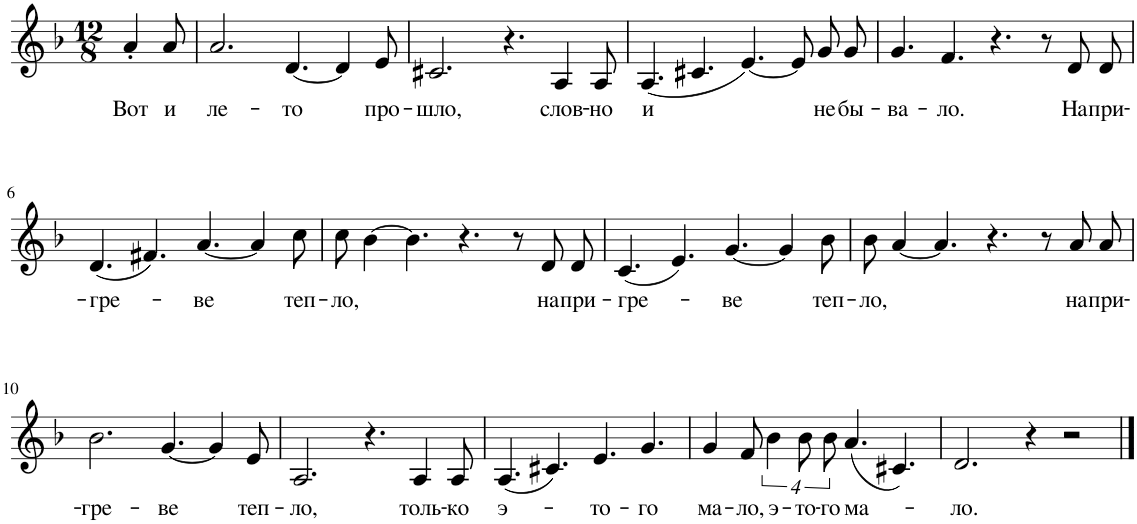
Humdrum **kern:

**kern	**text
*part1	*part1
*staff1	*staff1
*I"Piano	*
*I'Pno.	*
*clefG2	*
*k[b-]	*
*M12/8	*
=1	=1
!	!LO:LY:b
4a'/	Вот
!	!LO:LY:b
8a/	и
=2	=2
!	!LO:LY:b
2.a/	ле-
!	!LO:LY:b
[4.d/	-то
4d/]	.
!	!LO:LY:b
8e/	про-
=3	=3
!	!LO:LY:b
2.c#X/	-шло,
4.r	.
!	!LO:LY:b
4A/	слов-
!	!LO:LY:b
8A/	-но
=4	=4
!	!LO:LY:b
(4.A/	и
4.c#X/	.
[4.e/)	.
8e/L]	.
!	!LO:LY:b
8g/	не
!	!LO:LY:b
8g/J	бы-
=5	=5
!	!LO:LY:b
4.g/	-ва-
!	!LO:LY:b
4.f/	-ло.
4.r	.
8r	.
!	!LO:LY:b
8d/L	На
!	!LO:LY:b
8d/J	при-
!!LO:LB:g=z
=6	=6
!	!LO:LY:b
(4.d/	-гре-
4.f#X/)	.
!	!LO:LY:b
[4.a/	ве
4a/]	.
!	!LO:LY:b
8cc\	теп-
=7	=7
!	!LO:LY:b
8cc\	-ло,
[4b-\	.
4.b-\]	.
4.r	.
8r	.
!	!LO:LY:b
8d/L	на
!	!LO:LY:b
8d/J	при-
=8	=8
!	!LO:LY:b
(4.c/	-гре-
4.e/)	.
!	!LO:LY:b
[4.g/	-ве
4g/]	.
!	!LO:LY:b
8b-\	теп-
=9	=9
!	!LO:LY:b
8b-\	-ло,
[4a/	.
4.a/]	.
4.r	.
8r	.
!	!LO:LY:b
8a/L	на
!	!LO:LY:b
8a/J	при-
!!LO:LB:g=z
=10	=10
!	!LO:LY:b
2.b-\	-гре-
!	!LO:LY:b
[4.g/	-ве
4g/]	.
!	!LO:LY:b
8e/	теп-
=11	=11
!	!LO:LY:b
2.A/	-ло,
4.r	.
!	!LO:LY:b
4A/	толь-
!	!LO:LY:b
8A/	-ко
=12	=12
!	!LO:LY:b
(4.A/	э-
4.c#X/)	.
!	!LO:LY:b
4.e/	-то-
!	!LO:LY:b
4.g/	-го
=13	=13
!	!LO:LY:b
4g/	ма-
!	!LO:LY:b
8f/	-ло,
!	!LO:LY:b
16%3b-\	э-
!	!LO:LY:b
32%3b-\L	-то-
!	!LO:LY:b
32%3b-\J	-го
!	!LO:LY:b
(4.a/	ма-
4.c#X/)	.
=14	=14
!	!LO:LY:b
2.d/	-ло.
4r	.
2r	.
==	==
*-	*-
